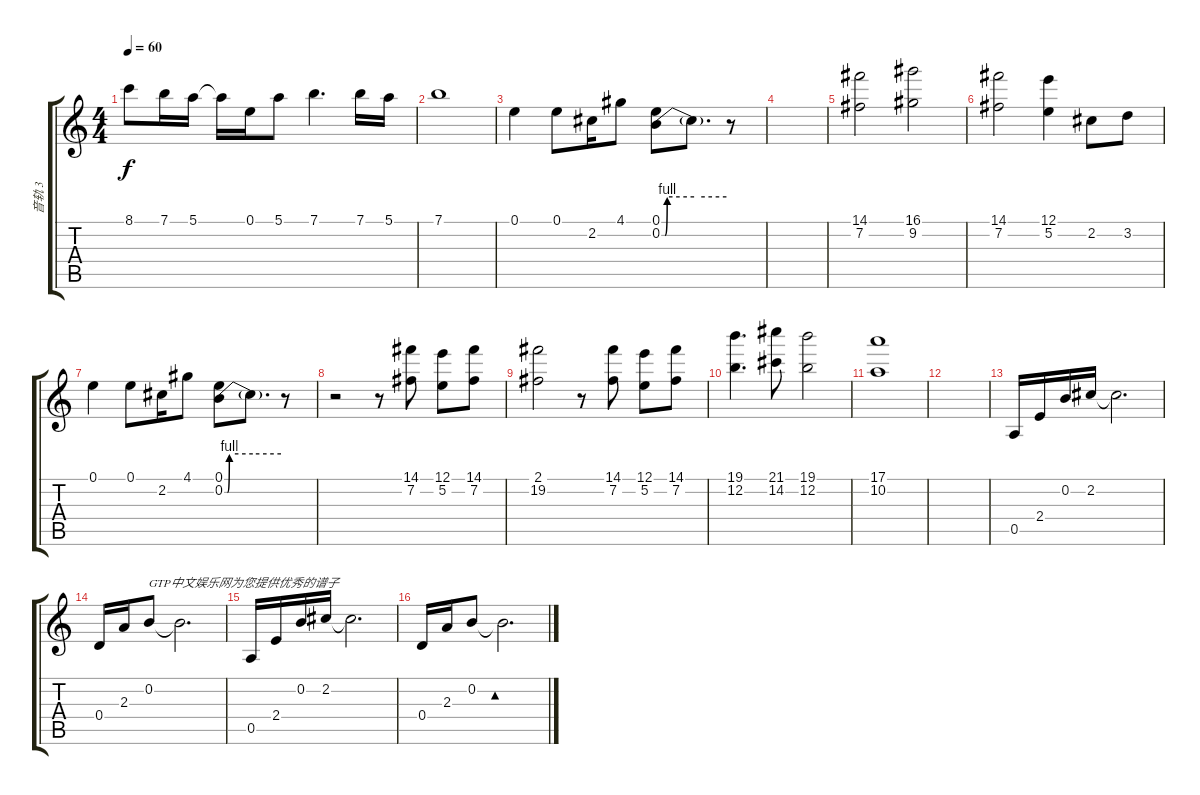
\track ("音轨 3" "音轨 3") {instrument acousticguitarnylon}
\staff {score tabs}
\tuning (E4 B3 G3 D3 A2 E2) {hide}
\ts (4 4)
\tempo 60
\clef g2
\ks c
8.1.8{dy f volume 10} 7.1.16 5.1.16 5.1{t}.16 0.1.16 5.1.8 7.1.4{d} 7.1.16 5.1.16 |
7.1.1 |
0.1.4{instrument vibraphone} 0.1.8 2.2.16 4.1.8 (0.1 0.2{be (custom 0 0 3 0 5 4 30 4 60 4)}).8 0.2{t}.8{d} r.8 |
|
(14.1 7.2).2 (16.1 9.2).2 |
(14.1 7.2).2 (12.1 5.2).4 2.2.8 3.2.8 |
0.1.4 0.1.8 2.2.16 4.1.8 (0.1 0.2{be (custom 0 0 3 0 5 4 30 4 60 4)}).8 0.2{t}.8{d} r.8 |
r.2 r.8 (14.1 7.2).8 (12.1 5.2).8 (14.1 7.2).8 |
(2.1 19.2).2 r.8 (14.1 7.2).8 (12.1 5.2).8 (14.1 7.2).8 |
(19.1 12.2).4{d} (21.1 14.2).8 (19.1 12.2).2 |
(17.1 10.2).1 |
|
0.5.16{volume 7} 2.4.16 0.2.16 2.2.16 2.2{t}.2{d} |
0.4.16 2.3.16 0.2.8{txt "GTP中文娱乐网为您提供优秀的谱子"} 0.2{t}.2{d} |
0.5.16 2.4.16 0.2.16 2.2.16 2.2{t}.2{d} |
0.4.16 2.3.16 0.2.8 0.2{t}.2{d bd 240}
